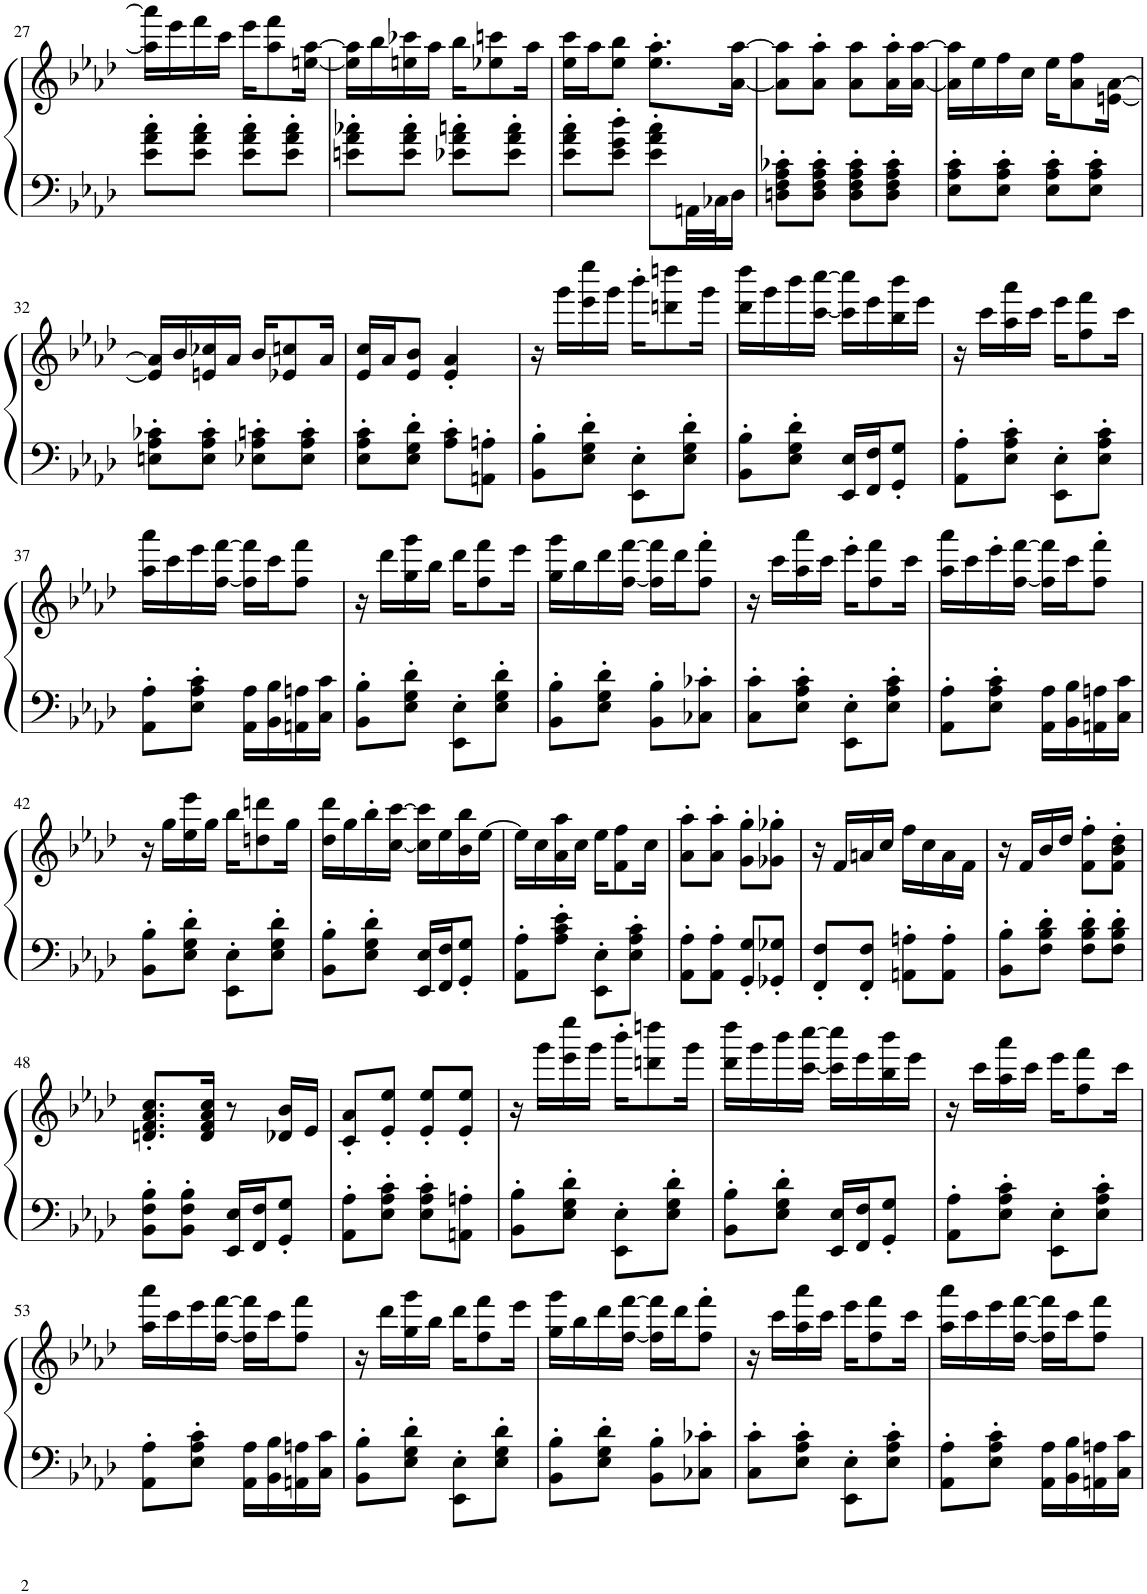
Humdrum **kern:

**kern	**kern
*part1	*part1
*staff2	*staff1
*I"Honky Tonk Piano	*
*I'Hnk. Pno.	*
!!LO:PB:g=z
*clefF4	*clefG2
*k[b-e-a-d-]	*k[b-e-a-d-]
*M2/4	*M2/4
=27	=27
8e-\' 8a-\' 8cc\'L	16aa-\] 16aaa-\]LL
.	16eee-\
8e-\' 8a-\' 8cc\'J	16fff\
.	16ccc\JJ
8e-\' 8a-\' 8cc\'L	16eee-\KL
.	8aa-\ 8fff\
8e-\' 8a-\' 8cc\'J	.
.	[16een\ [16aa-\Jk
=28	=28
8en\' 8a-\' 8cc-X\'L	16ee\] 16aa-\]LL
.	16bb-\
8e\' 8a-\' 8cc-\'J	16een\ 16ccc-X\
.	16aa-\JJ
8e-X\' 8a-\' 8ccn\'L	16bb-\KL
.	8ee-X\ 8cccn\
8e-\' 8a-\' 8cc\'J	.
.	16aa-\Jk
=29	=29
8e-\' 8a-\' 8cc\'L	16ee-\ 16ccc\LL
.	16aa-\J
8e-\' 8g\' 8dd-\'J	8ee-\ 8bb-\J
8e-\' 8a-\' 8cc\'L	8.ee-\' 8.aa-\'L
32AAn\LL	.
32C-X\J	.
16D-\JJ	[16a-\ [16aa-\Jk
=30	=30
8Dn\' 8F\' 8A-\' 8c-X\'L	8a-\] 8aa-\]L
8D\' 8F\' 8A-\' 8c-\'J	8a-\' 8aa-\'J
8D\' 8F\' 8A-\' 8c-\'L	8a-\ 8aa-\L
8D\' 8F\' 8A-\' 8c-\'J	16a-\' 16aa-\'L
.	[16a-\ [16aa-\JJ
=31	=31
8E-\' 8A-\' 8c\'L	16a-\] 16aa-\]LL
.	16ee-\
8E-\' 8A-\' 8c\'J	16ff\
.	16cc\JJ
8E-\' 8A-\' 8c\'L	16ee-\KL
.	8a-\ 8ff\
8E-\' 8A-\' 8c\'J	.
.	[16en\ [16a-\Jk
!!LO:LB:g=z
=32	=32
8En\' 8A-\' 8c-X\'L	16e/] 16a-/]LL
.	16b-/
8E\' 8A-\' 8c-\'J	16en/ 16cc-X/
.	16a-/JJ
8E-X\' 8A-\' 8cn\'L	16b-/KL
.	8e-X/ 8ccn/
8E-\' 8A-\' 8c\'J	.
.	16a-/Jk
=33	=33
8E-\' 8A-\' 8c\'L	16e-/ 16cc/LL
.	16a-/J
8E-\' 8G\' 8d-\'J	8e-/ 8b-/J
8A-\' 8c\'L	4e-/' 4a-/'
8AAn\' 8An\'J	.
=34	=34
8BB-\' 8B-\'L	16r
.	16ggg\LL
8E-\' 8G\' 8d-\'J	16eee-\ 16eeee-\
.	16ggg\JJ
8EE-\' 8E-\'L	16bbb-'\KL
.	8dddn\ 8ddddn\
8E-\' 8G\' 8d-\'J	.
.	16ggg\Jk
=35	=35
8BB-\' 8B-\'L	16ddd-\ 16dddd-\LL
.	16ggg\
8E-\' 8G\' 8d-\'J	16bbb-\
.	[16ccc\ [16cccc\JJ
16EE-/ 16E-/LL	16ccc\] 16cccc\]LL
16FF/ 16F/J	16eee-\
8GG/' 8G/'J	16bb-\ 16bbb-\
.	16eee-\JJ
=36	=36
8AA-\' 8A-\'L	16r
.	16ccc\LL
8E-\' 8A-\' 8c\'J	16aa-\ 16aaa-\
.	16ccc\JJ
8EE-\' 8E-\'L	16eee-\KL
.	8ff\ 8fff\
8E-\' 8A-\' 8c\'J	.
.	16ccc\Jk
!!LO:LB:g=z
=37	=37
8AA-\' 8A-\'L	16aa-\ 16aaa-\LL
.	16ccc\
8E-\' 8A-\' 8c\'J	16eee-\
.	[16ff\ [16fff\JJ
16AA-\ 16A-\LL	16ff\] 16fff\]LL
16BB-\ 16B-\	16ccc\J
16AAn\ 16An\	8ff\ 8fff\J
16C\ 16c\JJ	.
=38	=38
8BB-\' 8B-\'L	16r
.	16ddd-\LL
8E-\' 8G\' 8d-\'J	16gg\ 16ggg\
.	16bb-\JJ
8EE-\' 8E-\'L	16ddd-\KL
.	8ff\ 8fff\
8E-\' 8G\' 8d-\'J	.
.	16eee-\Jk
=39	=39
8BB-\' 8B-\'L	16gg\ 16ggg\LL
.	16bb-\
8E-\' 8G\' 8d-\'J	16ddd-\
.	[16ff\ [16fff\JJ
8BB-\' 8B-\'L	16ff\] 16fff\]LL
.	16ddd-\J
8C-X\' 8c-X\'J	8ff\' 8fff\'J
=40	=40
8C\' 8c\'L	16r
.	16ccc\LL
8E-\' 8A-\' 8c\'J	16aa-\ 16aaa-\
.	16ccc\JJ
8EE-\' 8E-\'L	16eee-'\KL
.	8ff\ 8fff\
8E-\' 8A-\' 8c\'J	.
.	16ccc\Jk
=41	=41
8AA-\' 8A-\'L	16aa-\ 16aaa-\LL
.	16ccc\
8E-\' 8A-\' 8c\'J	16eee-'\
.	[16ff\ [16fff\JJ
16AA-\ 16A-\LL	16ff\] 16fff\]LL
16BB-\ 16B-\	16ccc\J
16AAn\ 16An\	8ff\' 8fff\'J
16C\ 16c\JJ	.
!!LO:LB:g=z
=42	=42
8BB-\' 8B-\'L	16r
.	16gg\LL
8E-\' 8G\' 8d-\'J	16ee-\ 16eee-\
.	16gg\JJ
8EE-\' 8E-\'L	16bb-\KL
.	8ddn\ 8dddn\
8E-\' 8G\' 8d-\'J	.
.	16gg\Jk
=43	=43
8BB-\' 8B-\'L	16dd-\ 16ddd-\LL
.	16gg\
8E-\' 8G\' 8d-\'J	16bb-'\
.	[16cc\ [16ccc\JJ
16EE-/ 16E-/LL	16cc\] 16ccc\]LL
16FF/ 16F/J	16ee-\
8GG/' 8G/'J	16b-\ 16bb-\
.	[16ee-\JJ
=44	=44
8AA-\' 8A-\'L	16ee-\LL]
.	16cc\
8A-\' 8c\' 8e-\'J	16a-\ 16aa-\
.	16cc\JJ
8EE-\' 8E-\'L	16ee-\KL
.	8f\ 8ff\
8E-\' 8A-\' 8c\'J	.
.	16cc\Jk
=45	=45
8AA-\' 8A-\'L	8a-\' 8aa-\'L
8AA-\' 8A-\'J	8a-\' 8aa-\'J
8GG/' 8G/'L	8g\' 8gg\'L
8GG-X/' 8G-X/'J	8g-X\' 8gg-X\'J
=46	=46
8FF/' 8F/'L	16r
.	16f/LL
8FF/' 8F/'J	16an/
.	16cc/JJ
8AAn\' 8An\'L	16ff\LL
.	16cc\
8AA\' 8A\'J	16a\
.	16f\JJ
=47	=47
8BB-\' 8B-\'L	16r
.	16f/LL
8F\' 8B-\' 8d-\'J	16b-/
.	16dd-/JJ
8F\' 8B-\' 8d-\'L	8f\' 8ff\'L
8F\' 8B-\' 8d-\'J	8f\' 8b-\' 8dd-\'J
!!LO:LB:g=z
=48	=48
8BB-\' 8F\' 8B-\'L	8.dn/' 8.f/' 8.a-/' 8.cc/'L
8BB-\' 8F\' 8B-\'J	.
.	16d/ 16f/ 16a-/ 16cc/Jk
16EE-/ 16E-/LL	8r
16FF/ 16F/J	.
8GG/' 8G/'J	16d-X/ 16b-/LL
.	16e-/JJ
=49	=49
8AA-\' 8A-\'L	8c/' 8a-/'L
8E-\' 8A-\' 8c\'J	8e-/' 8ee-/'J
8E-\' 8A-\' 8c\'L	8e-/' 8ee-/'L
8AAn\' 8An\'J	8e-/' 8ee-/'J
=50	=50
8BB-\' 8B-\'L	16r
.	16ggg\LL
8E-\' 8G\' 8d-\'J	16eee-\ 16eeee-\
.	16ggg\JJ
8EE-\' 8E-\'L	16bbb-'\KL
.	8dddn\ 8ddddn\
8E-\' 8G\' 8d-\'J	.
.	16ggg\Jk
=51	=51
8BB-\' 8B-\'L	16ddd-\ 16dddd-\LL
.	16ggg\
8E-\' 8G\' 8d-\'J	16bbb-\
.	[16ccc\ [16cccc\JJ
16EE-/ 16E-/LL	16ccc\] 16cccc\]LL
16FF/ 16F/J	16eee-\
8GG/' 8G/'J	16bb-\ 16bbb-\
.	16eee-\JJ
=52	=52
8AA-\' 8A-\'L	16r
.	16ccc\LL
8E-\' 8A-\' 8c\'J	16aa-\ 16aaa-\
.	16ccc\JJ
8EE-\' 8E-\'L	16eee-\KL
.	8ff\ 8fff\
8E-\' 8A-\' 8c\'J	.
.	16ccc\Jk
!!LO:LB:g=z
=53	=53
8AA-\' 8A-\'L	16aa-\ 16aaa-\LL
.	16ccc\
8E-\' 8A-\' 8c\'J	16eee-\
.	[16ff\ [16fff\JJ
16AA-\ 16A-\LL	16ff\] 16fff\]LL
16BB-\ 16B-\	16ccc\J
16AAn\ 16An\	8ff\ 8fff\J
16C\ 16c\JJ	.
=54	=54
8BB-\' 8B-\'L	16r
.	16ddd-\LL
8E-\' 8G\' 8d-\'J	16gg\ 16ggg\
.	16bb-\JJ
8EE-\' 8E-\'L	16ddd-\KL
.	8ff\ 8fff\
8E-\' 8G\' 8d-\'J	.
.	16eee-\Jk
=55	=55
8BB-\' 8B-\'L	16gg\ 16ggg\LL
.	16bb-\
8E-\' 8G\' 8d-\'J	16ddd-\
.	[16ff\ [16fff\JJ
8BB-\' 8B-\'L	16ff\] 16fff\]LL
.	16ddd-\J
8C-X\' 8c-X\'J	8ff\' 8fff\'J
=56	=56
8C\' 8c\'L	16r
.	16ccc\LL
8E-\' 8A-\' 8c\'J	16aa-\ 16aaa-\
.	16ccc\JJ
8EE-\' 8E-\'L	16eee-\KL
.	8ff\ 8fff\
8E-\' 8A-\' 8c\'J	.
.	16ccc\Jk
=57	=57
8AA-\' 8A-\'L	16aa-\ 16aaa-\LL
.	16ccc\
8E-\' 8A-\' 8c\'J	16eee-\
.	[16ff\ [16fff\JJ
16AA-\ 16A-\LL	16ff\] 16fff\]LL
16BB-\ 16B-\	16ccc\J
16AAn\ 16An\	8ff\ 8fff\J
16C\ 16c\JJ	.
=	=
*-	*-
